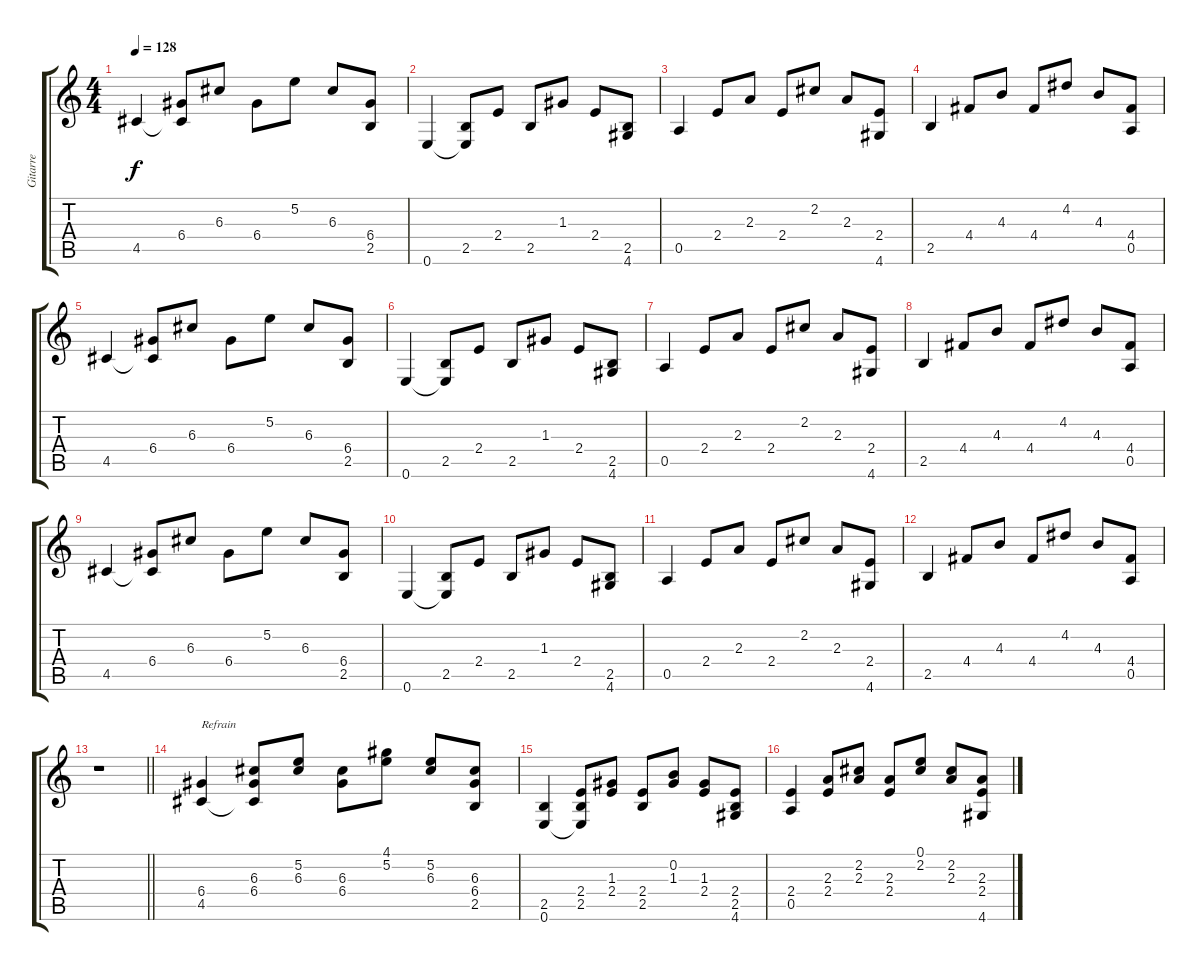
\track ("Gitarre" "Gitarre") {instrument acousticguitarnylon}
\staff {score tabs}
\tuning (E4 B3 G3 D3 A2 E2) {hide}
\ts (4 4)
\tempo 128
\clef g2
\ks c
4.5.4{dy f} (6.4 4.5{t}).8 6.3.8 6.4.8 5.2.8 6.3.8 (6.4 2.5).8 |
0.6.4 (2.5 0.6{t}).8 2.4.8 2.5.8 1.3.8 2.4.8 (2.5 4.6).8 |
0.5.4 2.4.8 2.3.8 2.4.8 2.2.8 2.3.8 (2.4 4.6).8 |
2.5.4 4.4.8 4.3.8 4.4.8 4.2.8 4.3.8 (4.4 0.5).8 |
4.5.4 (6.4 4.5{t}).8 6.3.8 6.4.8 5.2.8 6.3.8 (6.4 2.5).8 |
0.6.4 (2.5 0.6{t}).8 2.4.8 2.5.8 1.3.8 2.4.8 (2.5 4.6).8 |
0.5.4 2.4.8 2.3.8 2.4.8 2.2.8 2.3.8 (2.4 4.6).8 |
2.5.4 4.4.8 4.3.8 4.4.8 4.2.8 4.3.8 (4.4 0.5).8 |
4.5.4 (6.4 4.5{t}).8 6.3.8 6.4.8 5.2.8 6.3.8 (6.4 2.5).8 |
0.6.4 (2.5 0.6{t}).8 2.4.8 2.5.8 1.3.8 2.4.8 (2.5 4.6).8 |
0.5.4 2.4.8 2.3.8 2.4.8 2.2.8 2.3.8 (2.4 4.6).8 |
2.5.4 4.4.8 4.3.8 4.4.8 4.2.8 4.3.8 (4.4 0.5).8 |
\barLineRight lightlight
r.1 |
(6.4 4.5).4{txt "Refrain"} (6.3 6.4 4.5{t}).8 (5.2 6.3).8 (6.3 6.4).8 (4.1 5.2).8 (5.2 6.3).8 (6.3 6.4 2.5).8 |
(2.5 0.6).4 (2.4 2.5 0.6{t}).8 (1.3 2.4).8 (2.4 2.5).8 (0.2 1.3).8 (1.3 2.4).8 (2.4 2.5 4.6).8 |
(2.4 0.5).4 (2.3 2.4).8 (2.2 2.3).8 (2.3 2.4).8 (0.1 2.2).8 (2.2 2.3).8 (2.3 2.4 4.6).8
